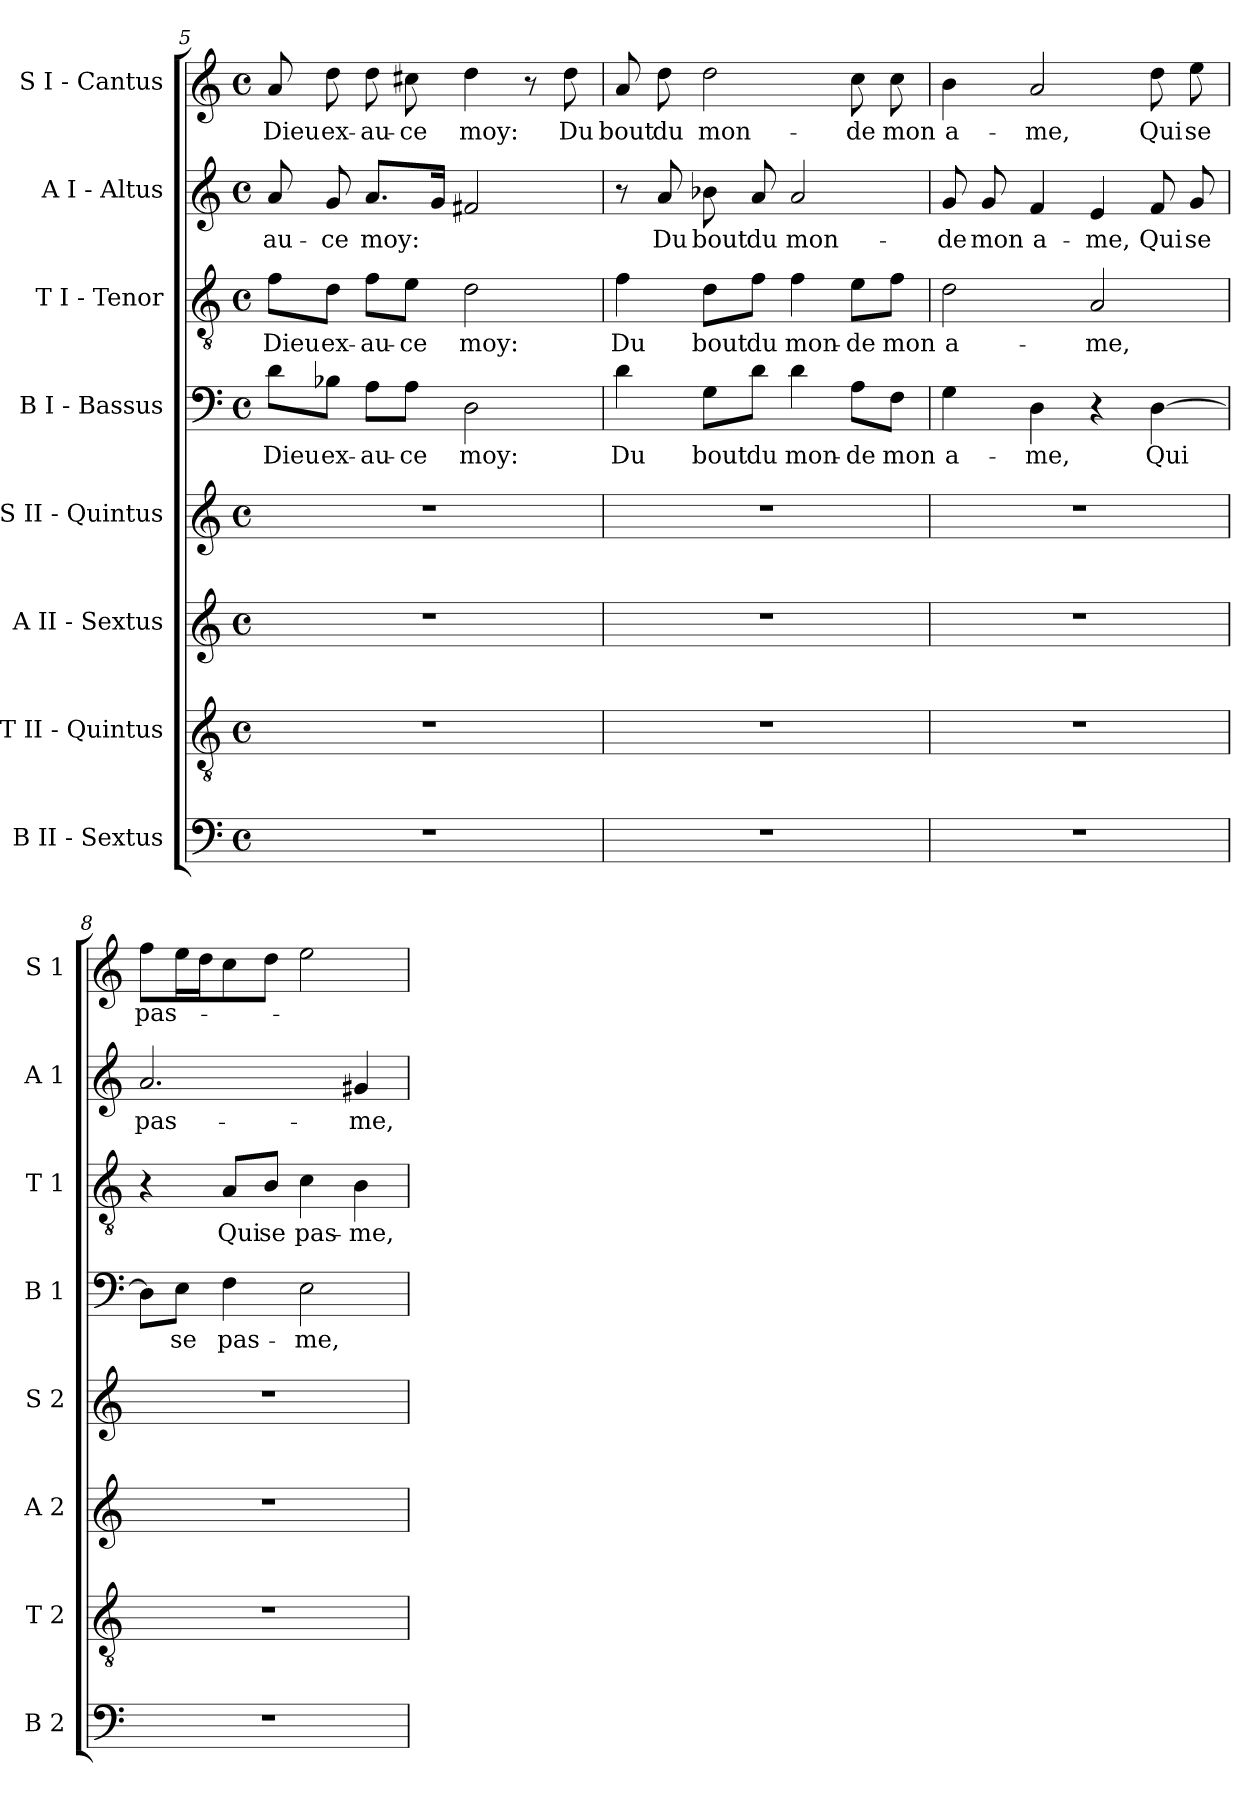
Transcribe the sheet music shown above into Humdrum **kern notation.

**kern	**kern	**kern	**kern	**kern	**text	**kern	**text	**kern	**text	**kern	**text
*part8	*part7	*part6	*part5	*part4	*part4	*part3	*part3	*part2	*part2	*part1	*part1
*staff8	*staff7	*staff6	*staff5	*staff4	*staff4	*staff3	*staff3	*staff2	*staff2	*staff1	*staff1
*I"B II - Sextus	*I"T II - Quintus	*I"A II - Sextus	*I"S II - Quintus	*I"B I - Bassus	*	*I"T I - Tenor	*	*I"A I - Altus	*	*I"S I - Cantus	*
*I'B 2	*I'T 2	*I'A 2	*I'S 2	*I'B 1	*	*I'T 1	*	*I'A 1	*	*I'S 1	*
*clefF4	*clefGv2	*clefG2	*clefG2	*clefF4	*	*clefGv2	*	*clefG2	*	*clefG2	*
*k[]	*k[]	*k[]	*k[]	*k[]	*	*k[]	*	*k[]	*	*k[]	*
*C:	*C:	*C:	*C:	*C:	*	*C:	*	*C:	*	*C:	*
*M4/4	*M4/4	*M4/4	*M4/4	*M4/4	*	*M4/4	*	*M4/4	*	*M4/4	*
*met(c)	*met(c)	*met(c)	*met(c)	*met(c)	*	*met(c)	*	*met(c)	*	*met(c)	*
=5	=5	=5	=5	=5	=5	=5	=5	=5	=5	=5	=5
!	!	!	!	!	!LO:LY:b	!	!LO:LY:b	!	!LO:LY:b	!	!LO:LY:b
1r	1r	1r	1r	8d\L	Dieu	8f\L	Dieu	8a/	-au-	8a/	Dieu
!	!	!	!	!	!LO:LY:b	!	!LO:LY:b	!	!LO:LY:b	!	!LO:LY:b
.	.	.	.	8B-X\J	ex-	8d\J	ex-	8g/	-ce	8dd\	ex-
!	!	!	!	!	!LO:LY:b	!	!LO:LY:b	!	!LO:LY:b	!	!LO:LY:b
.	.	.	.	8A\L	-au-	8f\L	-au-	8.a/L	moy:	8dd\	-au-
!	!	!	!	!	!LO:LY:b	!	!LO:LY:b	!	!	!	!LO:LY:b
.	.	.	.	8A\J	-ce	8e\J	-ce	.	.	8cc#X\	-ce
.	.	.	.	.	.	.	.	16g/Jk	.	.	.
!	!	!	!	!	!LO:LY:b	!	!LO:LY:b	!	!	!	!LO:LY:b
.	.	.	.	2D\	moy:	2d\	moy:	2f#X/	.	4dd\	moy:
.	.	.	.	.	.	.	.	.	.	8r	.
!	!	!	!	!	!	!	!	!	!	!	!LO:LY:b
.	.	.	.	.	.	.	.	.	.	8dd\	Du
!!LO:LB:g=z
=6	=6	=6	=6	=6	=6	=6	=6	=6	=6	=6	=6
!	!	!	!	!	!LO:LY:b	!	!LO:LY:b	!	!	!	!LO:LY:b
1r	1r	1r	1r	4d\	Du	4f\	Du	8r	.	8a/	bout
!	!	!	!	!	!	!	!	!	!LO:LY:b	!	!LO:LY:b
.	.	.	.	.	.	.	.	8a/	Du	8dd\	du
!	!	!	!	!	!LO:LY:b	!	!LO:LY:b	!	!LO:LY:b	!	!LO:LY:b
.	.	.	.	8G\L	bout	8d\L	bout	8b-X\	bout	2dd\	mon-
!	!	!	!	!	!LO:LY:b	!	!LO:LY:b	!	!LO:LY:b	!	!
.	.	.	.	8d\J	du	8f\J	du	8a/	du	.	.
!	!	!	!	!	!LO:LY:b	!	!LO:LY:b	!	!LO:LY:b	!	!
.	.	.	.	4d\	mon-	4f\	mon-	2a/	mon-	.	.
!	!	!	!	!	!LO:LY:b	!	!LO:LY:b	!	!	!	!LO:LY:b
.	.	.	.	8A\L	-de	8e\L	-de	.	.	8cc\	-de
!	!	!	!	!	!LO:LY:b	!	!LO:LY:b	!	!	!	!LO:LY:b
.	.	.	.	8F\J	mon	8f\J	mon	.	.	8cc\	mon
=7	=7	=7	=7	=7	=7	=7	=7	=7	=7	=7	=7
!	!	!	!	!	!LO:LY:b	!	!LO:LY:b	!	!LO:LY:b	!	!LO:LY:b
1r	1r	1r	1r	4G\	a-	2d\	a-	8g/	-de	4b\	a-
!	!	!	!	!	!	!	!	!	!LO:LY:b	!	!
.	.	.	.	.	.	.	.	8g/	mon	.	.
!	!	!	!	!	!LO:LY:b	!	!	!	!LO:LY:b	!	!LO:LY:b
.	.	.	.	4D\	-me,	.	.	4f/	a-	2a/	-me,
!	!	!	!	!	!	!	!LO:LY:b	!	!LO:LY:b	!	!
.	.	.	.	4r	.	2A/	-me,	4e/	-me,	.	.
!	!	!	!	!	!LO:LY:b	!	!	!	!LO:LY:b	!	!LO:LY:b
.	.	.	.	[4D\	Qui	.	.	8f/	Qui	8dd\	Qui
!	!	!	!	!	!	!	!	!	!LO:LY:b	!	!LO:LY:b
.	.	.	.	.	.	.	.	8g/	se	8ee\	se
=8	=8	=8	=8	=8	=8	=8	=8	=8	=8	=8	=8
!	!	!	!	!	!	!	!	!	!LO:LY:b	!	!LO:LY:b
1r	1r	1r	1r	8D\L]	.	4r	.	2.a/	pas-	8ff\L	pas-
!	!	!	!	!	!LO:LY:b	!	!	!	!	!	!
.	.	.	.	8E\J	se	.	.	.	.	16ee\L	.
.	.	.	.	.	.	.	.	.	.	16dd\J	.
!	!	!	!	!	!LO:LY:b	!	!LO:LY:b	!	!	!	!
.	.	.	.	4F\	pas-	8A/L	Qui	.	.	8cc\	.
!	!	!	!	!	!	!	!LO:LY:b	!	!	!	!
.	.	.	.	.	.	8B/J	se	.	.	8dd\J	.
!	!	!	!	!	!LO:LY:b	!	!LO:LY:b	!	!	!	!
.	.	.	.	2E\	-me,	4c\	pas-	.	.	2ee\	.
!	!	!	!	!	!	!	!LO:LY:b	!	!LO:LY:b	!	!
.	.	.	.	.	.	4B\	-me,	4g#X/	-me,	.	.
=	=	=	=	=	=	=	=	=	=	=	=
*-	*-	*-	*-	*-	*-	*-	*-	*-	*-	*-	*-
